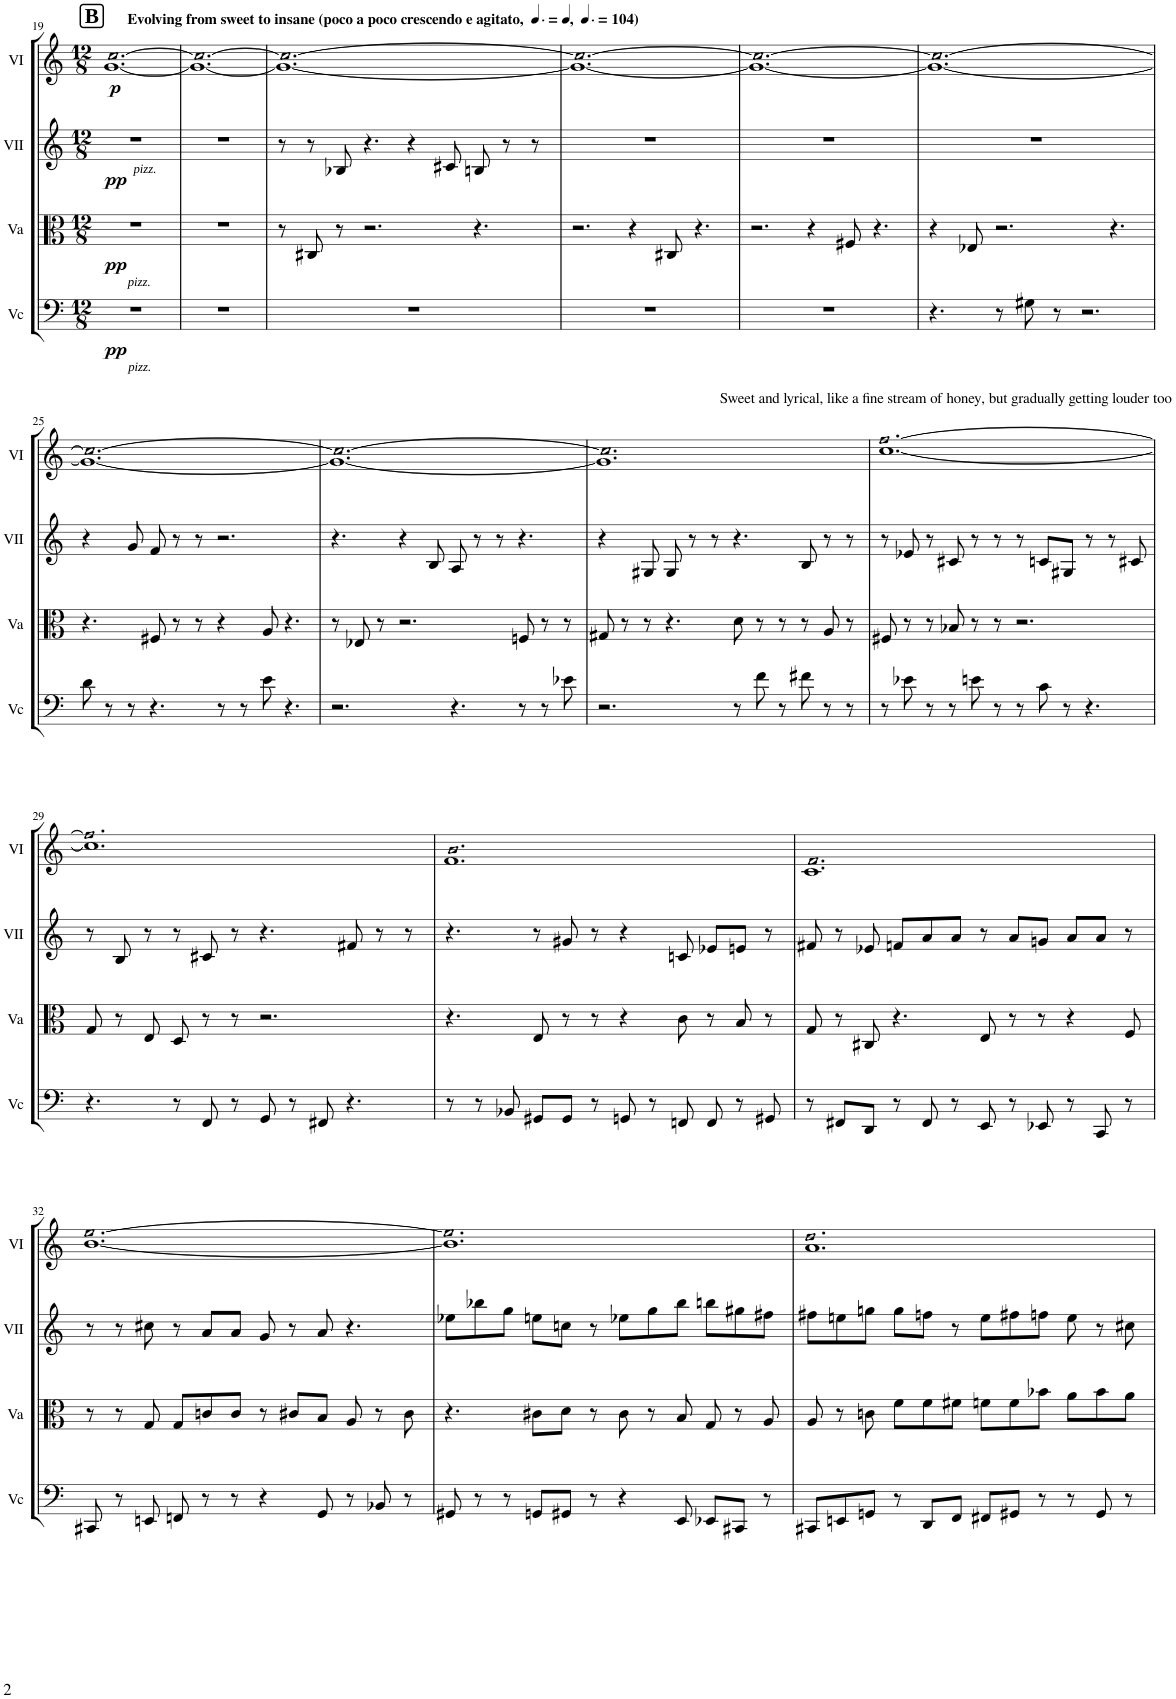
**kern	**dynam	**kern	**dynam	**kern	**dynam	**kern	**dynam
*part4	*part4	*part3	*part3	*part2	*part2	*part1	*part1
*staff4	*staff4	*staff3	*staff3	*staff2	*staff2	*staff1	*staff1
*I"Vc	*	*I"Va	*	*I"VII	*	*I"VI	*
*I'Vc	*	*I'Va	*	*I'VII	*	*I'VI	*
!!LO:PB:g=z
*clefF4	*	*clefC3	*	*clefG2	*	*clefG2	*
*k[]	*	*k[]	*	*k[]	*	*k[]	*
*M12/8	*	*M12/8	*	*M12/8	*	*M12/8	*
!!LO:REH:place=s1:a:B:cj:fs=14.284:t=B
=19	=19	=19	=19	=19	=19	=19	=19
!	!	!	!	!	!	!LO:TX:a:B:t=Evolving from sweet to insane (poco a poco crescendo e agitato,	!
!	!	!	!	!	!	!LO:TX:a:t=[quarter]	!
!	!	!	!	!	!	!LO:TX:a:t== 104)	!
!	!	!	!	!LO:TX:b:i:t=pizz.	!	!	!
!	!	!LO:TX:b:i:t=pizz.	!	!	!	!	!
!LO:TX:b:i:t=pizz.	!	!	!	!	!	!	!
!	!LO:DY:b	!	!LO:DY:b	!	!LO:DY:b	!LO:N:n=2:head=open	!LO:DY:b
1.r	pp	1.r	pp	1.r	pp	[1.g [1.cc	p
=20	=20	=20	=20	=20	=20	=20	=20
!	!	!	!	!	!	!LO:N:n=2:head=open	!
1.r	.	1.r	.	1.r	.	1.g_ 1.cc_	.
=21	=21	=21	=21	=21	=21	=21	=21
!	!	!	!	!	!	!LO:N:n=2:head=open	!
1.r	.	8r	.	8r	.	1.g_ 1.cc_	.
.	.	8C#X/	.	8r	.	.	.
.	.	8r	.	8B-X/	.	.	.
.	.	2.r	.	4.r	.	.	.
.	.	.	.	4r	.	.	.
.	.	.	.	8c#X/	.	.	.
.	.	4.r	.	8Bn/	.	.	.
.	.	.	.	8r	.	.	.
.	.	.	.	8r	.	.	.
=22	=22	=22	=22	=22	=22	=22	=22
!	!	!	!	!	!	!LO:N:n=2:head=open	!
1.r	.	2.r	.	1.r	.	1.g_ 1.cc_	.
.	.	4r	.	.	.	.	.
.	.	8C#X/	.	.	.	.	.
.	.	4.r	.	.	.	.	.
=23	=23	=23	=23	=23	=23	=23	=23
!	!	!	!	!	!	!LO:N:n=2:head=open	!
1.r	.	2.r	.	1.r	.	1.g_ 1.cc_	.
.	.	4r	.	.	.	.	.
.	.	8F#X/	.	.	.	.	.
.	.	4.r	.	.	.	.	.
=24	=24	=24	=24	=24	=24	=24	=24
!	!	!	!	!	!	!LO:N:n=2:head=open	!
4.r	.	4r	.	1.r	.	1.g_ 1.cc_	.
.	.	8E-X/	.	.	.	.	.
8r	.	2.r	.	.	.	.	.
8G#X\	.	.	.	.	.	.	.
8r	.	.	.	.	.	.	.
2.r	.	.	.	.	.	.	.
.	.	4.r	.	.	.	.	.
!!LO:LB:g=z
=25	=25	=25	=25	=25	=25	=25	=25
!	!	!	!	!	!	!LO:N:n=2:head=open	!
8d\	.	4.r	.	4r	.	1.g_ 1.cc_	.
8r	.	.	.	.	.	.	.
8r	.	.	.	8g/	.	.	.
4.r	.	8F#X/	.	8f/	.	.	.
.	.	8r	.	8r	.	.	.
.	.	8r	.	8r	.	.	.
8r	.	4r	.	2.r	.	.	.
8r	.	.	.	.	.	.	.
8e\	.	8A/	.	.	.	.	.
4.r	.	4.r	.	.	.	.	.
=26	=26	=26	=26	=26	=26	=26	=26
!	!	!	!	!	!	!LO:N:n=2:head=open	!
2.r	.	8r	.	4.r	.	1.g_ 1.cc_	.
.	.	8E-X/	.	.	.	.	.
.	.	8r	.	.	.	.	.
.	.	2.r	.	4r	.	.	.
.	.	.	.	8B/	.	.	.
4.r	.	.	.	8A/	.	.	.
.	.	.	.	8r	.	.	.
.	.	.	.	8r	.	.	.
8r	.	8Fn/	.	4.r	.	.	.
8r	.	8r	.	.	.	.	.
8e-X\	.	8r	.	.	.	.	.
=27	=27	=27	=27	=27	=27	=27	=27
!	!	!	!	!	!	!LO:N:n=2:head=open	!
2.r	.	8G#X/	.	4r	.	1.g] 1.cc]	.
.	.	8r	.	.	.	.	.
.	.	8r	.	8G#X/	.	.	.
.	.	4.r	.	8G#/	.	.	.
.	.	.	.	8r	.	.	.
.	.	.	.	8r	.	.	.
8r	.	8d\	.	4.r	.	.	.
8f\	.	8r	.	.	.	.	.
8r	.	8r	.	.	.	.	.
8f#X\	.	8r	.	8B/	.	.	.
8r	.	8A/	.	8r	.	.	.
8r	.	8r	.	8r	.	.	.
=28	=28	=28	=28	=28	=28	=28	=28
!	!	!	!	!	!	!LO:TX:a:t=Sweet and lyrical, like a fine stream of honey, but gradually getting louder too	!
!	!	!	!	!	!	!LO:N:n=2:head=open	!
8r	.	8F#X/	.	8r	.	[1.cc [1.ff	.
8e-X\	.	8r	.	8e-X/	.	.	.
8r	.	8r	.	8r	.	.	.
8r	.	8B-X/	.	8c#X/	.	.	.
8en\	.	8r	.	8r	.	.	.
8r	.	8r	.	8r	.	.	.
8r	.	2.r	.	8r	.	.	.
8c\	.	.	.	8cn/L	.	.	.
8r	.	.	.	8G#X/J	.	.	.
4.r	.	.	.	8r	.	.	.
.	.	.	.	8r	.	.	.
.	.	.	.	8c#X/	.	.	.
!!LO:LB:g=z
=29	=29	=29	=29	=29	=29	=29	=29
!	!	!	!	!	!	!LO:N:n=2:head=open	!
4.r	.	8G/	.	8r	.	1.cc] 1.ff]	.
.	.	8r	.	8B/	.	.	.
.	.	8E/	.	8r	.	.	.
8r	.	8D/	.	8r	.	.	.
8FF/	.	8r	.	8c#X/	.	.	.
8r	.	8r	.	8r	.	.	.
8GG/	.	2.r	.	4.r	.	.	.
8r	.	.	.	.	.	.	.
8FF#X/	.	.	.	.	.	.	.
4.r	.	.	.	8f#X/	.	.	.
.	.	.	.	8r	.	.	.
.	.	.	.	8r	.	.	.
=30	=30	=30	=30	=30	=30	=30	=30
!	!	!	!	!	!	!LO:N:n=2:head=open	!
8r	.	4.r	.	4.r	.	1.f 1.b	.
8r	.	.	.	.	.	.	.
8BB-X/	.	.	.	.	.	.	.
8GG#X/L	.	8E/	.	8r	.	.	.
8GG#/J	.	8r	.	8g#X/	.	.	.
8r	.	8r	.	8r	.	.	.
8GGn/	.	4r	.	4r	.	.	.
8r	.	.	.	.	.	.	.
8FFn/	.	8c\	.	8cn/	.	.	.
8FF/	.	8r	.	8e-X/L	.	.	.
8r	.	8B/	.	8en/J	.	.	.
8GG#X/	.	8r	.	8r	.	.	.
=31	=31	=31	=31	=31	=31	=31	=31
!	!	!	!	!	!	!LO:N:n=2:head=open	!
8r	.	8G/	.	8f#X/	.	1.c 1.f	.
8FF#X/L	.	8r	.	8r	.	.	.
8DD/J	.	8C#X/	.	8e-X/	.	.	.
8r	.	4.r	.	8fn/L	.	.	.
8FF#/	.	.	.	8a/	.	.	.
8r	.	.	.	8a/J	.	.	.
8EE/	.	8E/	.	8r	.	.	.
8r	.	8r	.	8a/L	.	.	.
8EE-X/	.	8r	.	8gn/J	.	.	.
8r	.	4r	.	8a/L	.	.	.
8CC/	.	.	.	8a/J	.	.	.
8r	.	8F/	.	8r	.	.	.
!!LO:LB:g=z
=32	=32	=32	=32	=32	=32	=32	=32
!	!	!	!	!	!	!LO:N:n=2:head=open	!
8CC#X/	.	8r	.	8r	.	[1.b [1.ee	.
8r	.	8r	.	8r	.	.	.
8EEn/	.	8G/	.	8cc#X\	.	.	.
8FFn/	.	8G/L	.	8r	.	.	.
8r	.	8cn/	.	8a/L	.	.	.
8r	.	8c/J	.	8a/J	.	.	.
4r	.	8r	.	8g/	.	.	.
.	.	8c#X/L	.	8r	.	.	.
8GG/	.	8B/J	.	8a/	.	.	.
8r	.	8A/	.	4.r	.	.	.
8BB-X/	.	8r	.	.	.	.	.
8r	.	8c#\	.	.	.	.	.
=33	=33	=33	=33	=33	=33	=33	=33
!	!	!	!	!	!	!LO:N:n=2:head=open	!
8GG#X/	.	4.r	.	8ee-X\L	.	1.b] 1.ee]	.
8r	.	.	.	8bb-X\	.	.	.
8r	.	.	.	8gg\J	.	.	.
8GGn/L	.	8c#X\L	.	8een\L	.	.	.
8GG#X/J	.	8d\J	.	8ccn\J	.	.	.
8r	.	8r	.	8r	.	.	.
4r	.	8c#\	.	8ee-X\L	.	.	.
.	.	8r	.	8gg\	.	.	.
8EE/	.	8B/	.	8bb-\J	.	.	.
8EE-X/L	.	8G/	.	8bbn\L	.	.	.
8CC#X/J	.	8r	.	8gg#X\	.	.	.
8r	.	8A/	.	8ff#X\J	.	.	.
=34	=34	=34	=34	=34	=34	=34	=34
!	!	!	!	!	!	!LO:N:n=2:head=open	!
8CC#X/L	.	8A/	.	8ff#X\L	.	1.a 1.dd	.
8EEn/	.	8r	.	8een\	.	.	.
8GGn/J	.	8cn\	.	8ggn\J	.	.	.
8r	.	8f\L	.	8gg\L	.	.	.
8DD/L	.	8f\	.	8ffn\J	.	.	.
8FF/J	.	8f#X\J	.	8r	.	.	.
8FF#X/L	.	8fn\L	.	8ee\L	.	.	.
8GG#X/J	.	8f\	.	8ff#X\	.	.	.
8r	.	8b-X\J	.	8ffn\J	.	.	.
8r	.	8a\L	.	8ee\	.	.	.
8GG#/	.	8b-\	.	8r	.	.	.
8r	.	8a\J	.	8cc#X\	.	.	.
=	=	=	=	=	=	=	=
*-	*-	*-	*-	*-	*-	*-	*-
